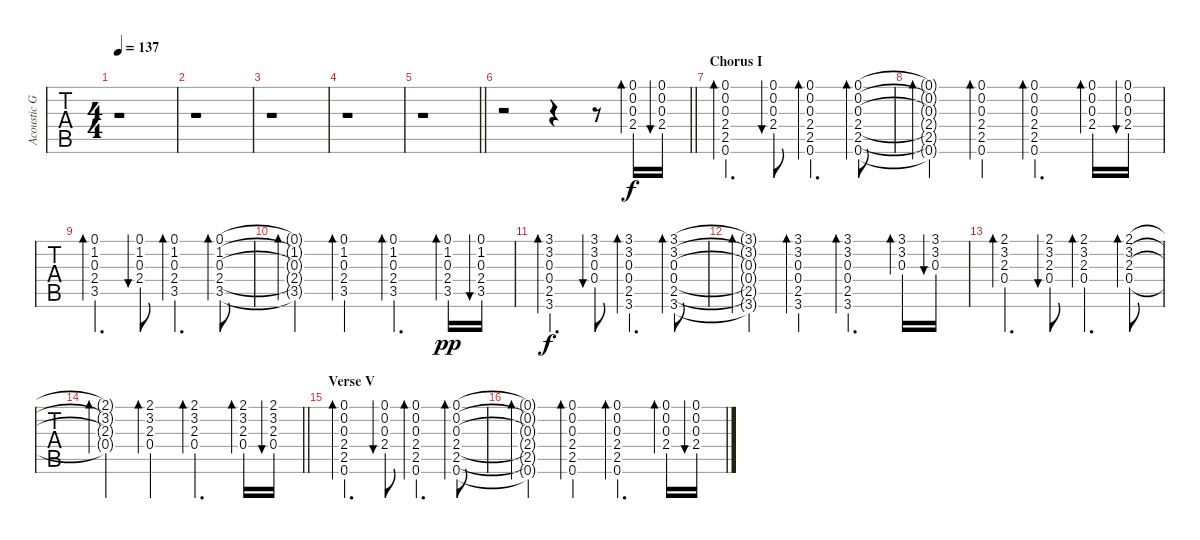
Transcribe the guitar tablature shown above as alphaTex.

\track ("Acoustic Guitar II" "Acoustic G") {instrument acousticguitarsteel}
\staff {tabs}
\tuning (Eb4 Bb3 Gb3 Db3 Ab2 Eb2) {hide}
\ts (4 4)
\tempo 137
\clef g2
\ks ebminor
r.1{dy f} |
r.1 |
r.1 |
r.1 |
\barLineRight lightlight
r.1 |
\barLineRight lightlight
r.2{volume 7 instrument acousticguitarsteel} r.4 r.8 (0.1 0.2 0.3 2.4).16{bd 30} (0.1 0.2 0.3 2.4).16{bu 30} |
\section ("" "Chorus I")
(0.1 0.2 0.3 2.4 2.5 0.6).4{d bd 30} (0.1 0.2 0.3 2.4).8{bu 60} (0.1 0.2 0.3 2.4 2.5 0.6).4{d bd 60} (0.1 0.2 0.3 2.4 2.5 0.6).8{bd 60} |
(0.1{t} 0.2{t} 0.3{t} 2.4{t} 2.5{t} 0.6{t}).4{bd 30} (0.1 0.2 0.3 2.4 2.5 0.6).4{bd 60} (0.1 0.2 0.3 2.4 2.5 0.6).4{d bd 60} (0.1 0.2 0.3 2.4).16{bd 30} (0.1 0.2 0.3 2.4).16{bu 30} |
(0.1 1.2 0.3 2.4 3.5).4{d bd 30} (0.1 1.2 0.3 2.4).8{bu 60} (0.1 1.2 0.3 2.4 3.5).4{d bd 60} (0.1 1.2 0.3 2.4 3.5).8{bd 60} |
(0.1{t} 1.2{t} 0.3{t} 2.4{t} 3.5{t}).4{bd 30} (0.1 1.2 0.3 2.4 3.5).4{bd 60} (0.1 1.2 0.3 2.4 3.5).4{d bd 60} (0.1 1.2 0.3 2.4 3.5).16{bd 30 dy pp} (0.1 1.2 0.3 2.4 3.5).16{bu 30} |
(3.1 3.2 0.3 0.4 2.5 3.6).4{d bd 30 dy f} (3.1 3.2 0.3 0.4).8{bu 60} (3.1 3.2 0.3 0.4 2.5 3.6).4{d bd 60} (3.1 3.2 0.3 0.4 2.5 3.6).8{bd 60} |
(3.1{t} 3.2{t} 0.3{t} 0.4{t} 2.5{t} 3.6{t}).4{bd 30} (3.1 3.2 0.3 0.4 2.5 3.6).4{bd 60} (3.1 3.2 0.3 0.4 2.5 3.6).4{d bd 60} (3.1 3.2 0.3).16{bd 30} (3.1 3.2 0.3).16{bu 30} |
(2.1 3.2 2.3 0.4).4{d bd 30} (2.1 3.2 2.3 0.4).8{bu 60} (2.1 3.2 2.3 0.4).4{d bd 60} (2.1 3.2 2.3 0.4).8{bd 60} |
\barLineRight lightlight
(2.1{t} 3.2{t} 2.3{t} 0.4{t}).4{bd 30} (2.1 3.2 2.3 0.4).4{bd 60} (2.1 3.2 2.3 0.4).4{d bd 60} (2.1 3.2 2.3 0.4).16{bd 30} (2.1 3.2 2.3 0.4).16{bu 30} |
\section ("" "Verse V")
(0.1 0.2 0.3 2.4 2.5 0.6).4{d bd 30} (0.1 0.2 0.3 2.4).8{bu 60} (0.1 0.2 0.3 2.4 2.5 0.6).4{d bd 60} (0.1 0.2 0.3 2.4 2.5 0.6).8{bd 60} |
(0.1{t} 0.2{t} 0.3{t} 2.4{t} 2.5{t} 0.6{t}).4{bd 30} (0.1 0.2 0.3 2.4 2.5 0.6).4{bd 60} (0.1 0.2 0.3 2.4 2.5 0.6).4{d bd 60} (0.1 0.2 0.3 2.4).16{bd 30} (0.1 0.2 0.3 2.4).16{bu 30}
